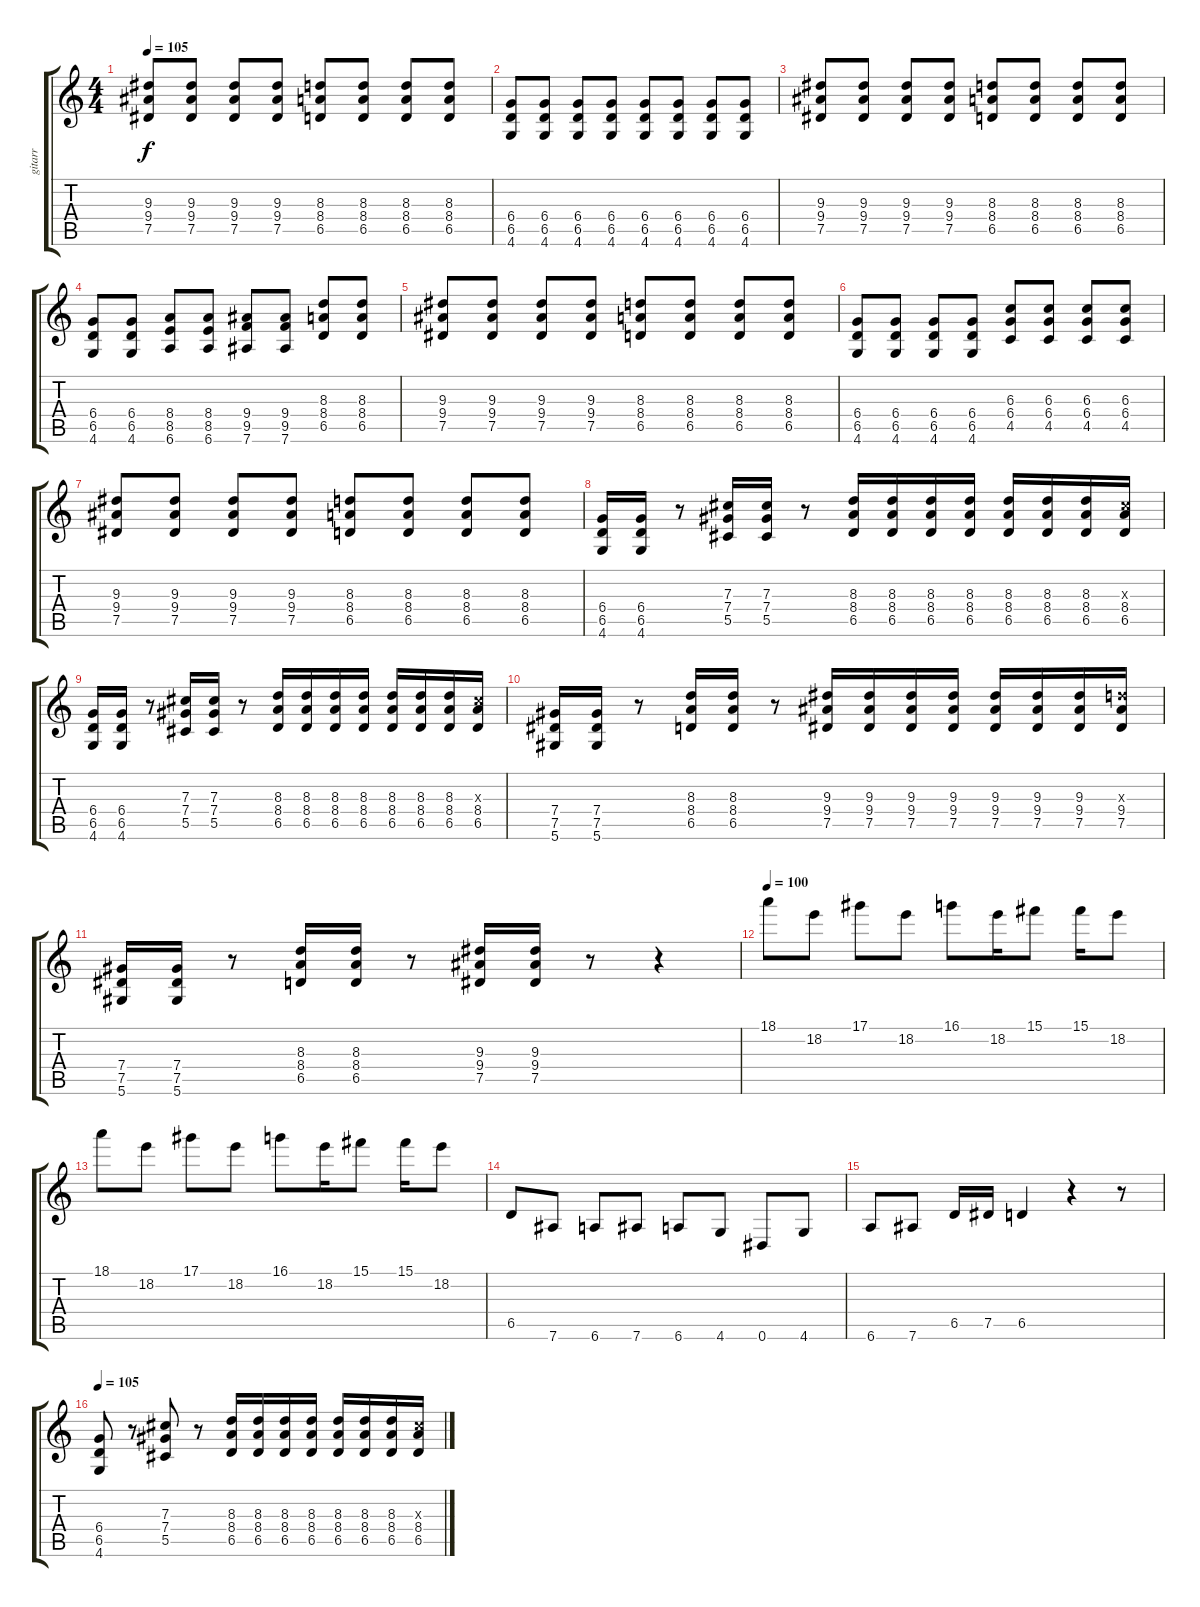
\track ("gitarr" "gitarr") {instrument overdrivenguitar}
\staff {score tabs}
\tuning (Eb4 Bb3 Gb3 Db3 Ab2 Eb2) {hide}
\ts (4 4)
\tempo 105
\clef g2
\ks c
(9.3 9.4 7.5).8{dy f} (9.3 9.4 7.5).8 (9.3 9.4 7.5).8 (9.3 9.4 7.5).8 (8.3 8.4 6.5).8 (8.3 8.4 6.5).8 (8.3 8.4 6.5).8 (8.3 8.4 6.5).8 |
(6.4 6.5 4.6).8 (6.4 6.5 4.6).8 (6.4 6.5 4.6).8 (6.4 6.5 4.6).8 (6.4 6.5 4.6).8 (6.4 6.5 4.6).8 (6.4 6.5 4.6).8 (6.4 6.5 4.6).8 |
(9.3 9.4 7.5).8 (9.3 9.4 7.5).8 (9.3 9.4 7.5).8 (9.3 9.4 7.5).8 (8.3 8.4 6.5).8 (8.3 8.4 6.5).8 (8.3 8.4 6.5).8 (8.3 8.4 6.5).8 |
(6.4 6.5 4.6).8 (6.4 6.5 4.6).8 (8.4 8.5 6.6).8 (8.4 8.5 6.6).8 (9.4 9.5 7.6).8 (9.4 9.5 7.6).8 (8.3 8.4 6.5).8 (8.3 8.4 6.5).8 |
(9.3 9.4 7.5).8 (9.3 9.4 7.5).8 (9.3 9.4 7.5).8 (9.3 9.4 7.5).8 (8.3 8.4 6.5).8 (8.3 8.4 6.5).8 (8.3 8.4 6.5).8 (8.3 8.4 6.5).8 |
(6.4 6.5 4.6).8 (6.4 6.5 4.6).8 (6.4 6.5 4.6).8 (6.4 6.5 4.6).8 (6.3 6.4 4.5).8 (6.3 6.4 4.5).8 (6.3 6.4 4.5).8 (6.3 6.4 4.5).8 |
(9.3 9.4 7.5).8 (9.3 9.4 7.5).8 (9.3 9.4 7.5).8 (9.3 9.4 7.5).8 (8.3 8.4 6.5).8 (8.3 8.4 6.5).8 (8.3 8.4 6.5).8 (8.3 8.4 6.5).8 |
(6.4 6.5 4.6).16 (6.4 6.5 4.6).16 r.8 (7.3 7.4 5.5).16 (7.3 7.4 5.5).16 r.8 (8.3 8.4 6.5).16 (8.3 8.4 6.5).16 (8.3 8.4 6.5).16 (8.3 8.4 6.5).16 (8.3 8.4 6.5).16 (8.3 8.4 6.5).16 (8.3 8.4 6.5).16 (7.3{x} 8.4 6.5).16 |
(6.4 6.5 4.6).16 (6.4 6.5 4.6).16 r.8 (7.3 7.4 5.5).16 (7.3 7.4 5.5).16 r.8 (8.3 8.4 6.5).16 (8.3 8.4 6.5).16 (8.3 8.4 6.5).16 (8.3 8.4 6.5).16 (8.3 8.4 6.5).16 (8.3 8.4 6.5).16 (8.3 8.4 6.5).16 (7.3{x} 8.4 6.5).16 |
(7.4 7.5 5.6).16 (7.4 7.5 5.6).16 r.8 (8.3 8.4 6.5).16 (8.3 8.4 6.5).16 r.8 (9.3 9.4 7.5).16 (9.3 9.4 7.5).16 (9.3 9.4 7.5).16 (9.3 9.4 7.5).16 (9.3 9.4 7.5).16 (9.3 9.4 7.5).16 (9.3 9.4 7.5).16 (8.3{x} 9.4 7.5).16 |
(7.4 7.5 5.6).16 (7.4 7.5 5.6).16 r.8 (8.3 8.4 6.5).16 (8.3 8.4 6.5).16 r.8 (9.3 9.4 7.5).16 (9.3 9.4 7.5).16 r.8 r.4 |
\tempo 100
18.1.8{volume 16} 18.2.8 17.1.8 18.2.8 16.1.8 18.2.16 15.1.8 15.1.16 18.2.8 |
18.1.8 18.2.8 17.1.8 18.2.8 16.1.8 18.2.16 15.1.8 15.1.16 18.2.8 |
6.5.8{volume 14} 7.6.8 6.6.8 7.6.8 6.6.8 4.6.8 0.6.8 4.6.8 |
6.6.8 7.6.8 6.5.16 7.5.16 6.5.4 r.4 r.8 |
\tempo 105
(6.4 6.5 4.6).8{volume 12} r.8 (7.3 7.4 5.5).8 r.8 (8.3 8.4 6.5).16 (8.3 8.4 6.5).16 (8.3 8.4 6.5).16 (8.3 8.4 6.5).16 (8.3 8.4 6.5).16 (8.3 8.4 6.5).16 (8.3 8.4 6.5).16 (7.3{x} 8.4 6.5).16
